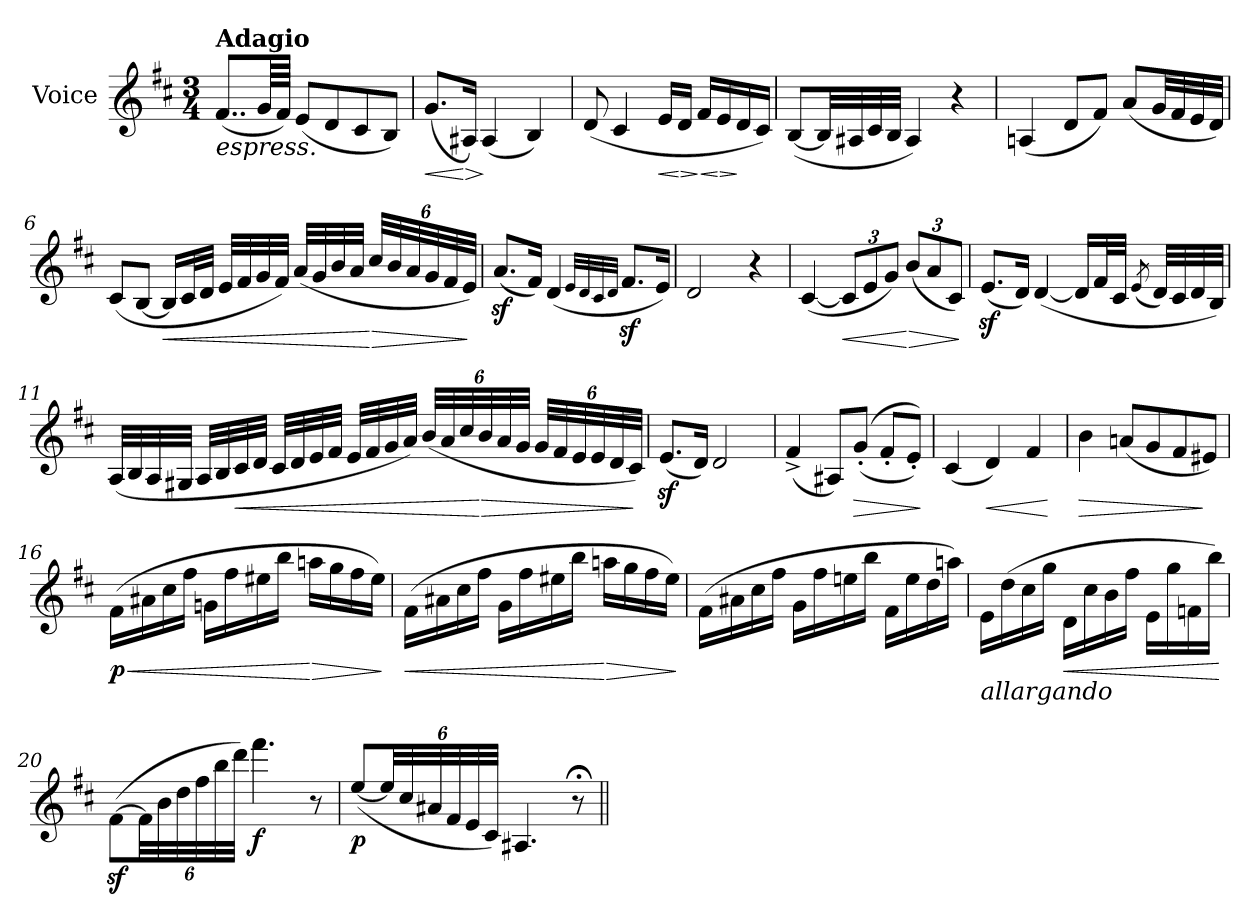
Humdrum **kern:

**kern	**dynam
*part1	*part1
*staff1	*staff1
*I"Voice	*
*I'V	*
*clefG2	*
*k[f#c#]	*
*M3/4	*
=1	=1
!LO:TX:a:B:t=Adagio	!
!LO:TX:b:i:t=espress.	!
(<8..f#/L	.
64g/LLL	.
64f#/JJJJ)	.
(<8e/L	.
8d/	.
8c#/	.
8B/J)	.
=2	=2
!	!LO:HP:b
(<8.g/L	<
!	!LO:HP:n=1:b
16A#X/Jk)	[ >
(<4A#/	]
4B/)	.
=3	=3
(<8d/	.
4c#/	.
!	!LO:HP:b
16e/LL	<
!	!LO:HP:n=1:b
16d/JJ	[ >
!	!LO:HP:n=1:b
16f#/LL	] <
!	!LO:HP:n=1:b
16e/	[ >
16d/	]
16c#/JJ)	.
=4	=4
(<[8B/L	.
32B/LL]	.
32A#X/	.
32c#/	.
32B/JJJ	.
4A#/)	.
4r	.
!!LO:LB:g=z
=5	=5
(<4An/	.
8d/L	.
8f#/J)	.
(<8a/L	.
32g/LL	.
32f#/	.
32e/	.
32d/JJJ)	.
=6	=6
(<8c#/L	.
[8B/J	.
!	!LO:HP:b
16B/LL]	<
32c#/L	.
32d/JJJ	.
32e/LLL	.
32f#/	.
32g/	.
32f#/JJJ)	.
(<32a/LLL	.
32g/	.
32b/	.
32a/JJJ	.
*Xbrackettup	*
!	!LO:HP:n=1:b
48cc#/LLL	[ >
48b/	.
48a/	.
48g/	.
48f#/	.
48e/JJJ)	.
.	]
=7	=7
(<8.az</L	.
16f#/Jk)	.
(<4d/	.
32qe/LLL	.
32qd/	.
32qc#/	.
32qd/JJJ	.
8.f#z</L	.
16e/Jk)	.
!!LO:LB:g=z
=8	=8
2d/	.
4r	.
=9	=9
(<[4c#/	.
!	!LO:HP:b
12c#/L]	<
12e/	.
12g/J)	.
!	!LO:HP:n=1:b
(<12b/L	[ >
12a/	.
12c#/J)	.
.	]
=10	=10
(<8.ez</L	.
16d/Jk)	.
(<[4d/	.
16d/LL]	.
32f#/L	.
32c#/JJJ	.
(<8qe/	.
32d/LLL)	.
32c#/	.
32d/	.
32B/JJJ)	.
!!LO:LB:g=z
=11	=11
(<32A/LLL	.
32B/	.
32A/	.
32G#X/JJJ	.
32A/LLL	.
32B/	.
!	!LO:HP:b
32c#/	<
32d/JJJ	.
32c#/LLL	.
32d/	.
32e/	.
32f#/JJJ	.
32e/LLL	.
32f#/	.
32g/	.
32a/JJJ)	.
(<48b/LLL	.
48a/	.
48cc#/	.
!	!LO:HP:n=1:b
48b/	[ >
48a/	.
48g/JJJ	.
48g/LLL	.
48f#/	.
48e/	.
48e/	.
48d/	.
48c#/JJJ)	.
.	]
!!LO:LB:g=z
=12	=12
(<8.ez</L	.
16d/Jk)	.
2d/	.
=13	=13
(<4f#^/	.
8A#X/L)	.
!	!LO:HP:b
(<(<8g'/J	>
8f#'/L	.
8e'/J))	.
.	]
=14	=14
(<4c#/	.
!	!LO:HP:b
4d/)	<
4f#/	.
.	[
=15	=15
!	!LO:HP:b
4b\	>
(<8an/L	.
8g/	.
8f#/	.
8e#X/J)	]
=16	=16
!	!LO:HP:b
!	!LO:DY:n=1:b
(>16f#\LL	< p
16a#X\	.
16cc#\	.
16ff#\JJ	.
16gn\LL	.
16ff#\	.
16ee#X\	.
16bb\JJ	.
!	!LO:HP:n=1:b
16aan\LL	[ >
16gg\	.
16ff#\	.
16ee#\JJ)	.
.	]
!!LO:LB:g=z
=17	=17
!	!LO:HP:b
(>16f#\LL	<
16a#X\	.
16cc#\	.
16ff#\JJ	.
16g\LL	.
16ff#\	.
16ee#X\	.
16bb\JJ	.
!	!LO:HP:n=1:b
16aan\LL	[ >
16gg\	.
16ff#\	.
16ee#\JJ)	.
.	]
=18	=18
(>16f#\LL	.
16a#X\	.
16cc#\	.
16ff#\JJ	.
16g\LL	.
16ff#\	.
16een\	.
16bb\JJ	.
16f#\LL	.
16ee\	.
16dd\	.
16aan\JJ)	.
=19	=19
!LO:TX:b:i:t=allargando	!
16e\LL	.
(>16dd\	.
16cc#\	.
16gg\JJ	.
!	!LO:HP:b
16d\LL	<
16cc#\	.
16b\	.
16ff#\JJ	.
16e\LL	.
16gg\	.
16fni\	.
16bb\JJ)	.
.	[
!!LO:LB:g=z
=20	=20
(>[8f#z<\L	.
48f#\LL]	.
48b\	.
48dd\	.
48ff#\	.
48bb\	.
48ddd\JJJ)	.
!	!LO:DY:b
4.fff#\	f
8r	.
=21	=21
!	!LO:DY:b
(<[8ee/L	p
48ee/LL]	.
48cc#/	.
48a#X/	.
48f#/	.
48e/	.
48c#/JJJ)	.
4.A#X/	.
8r;<	.
=||	=||
*-	*-
